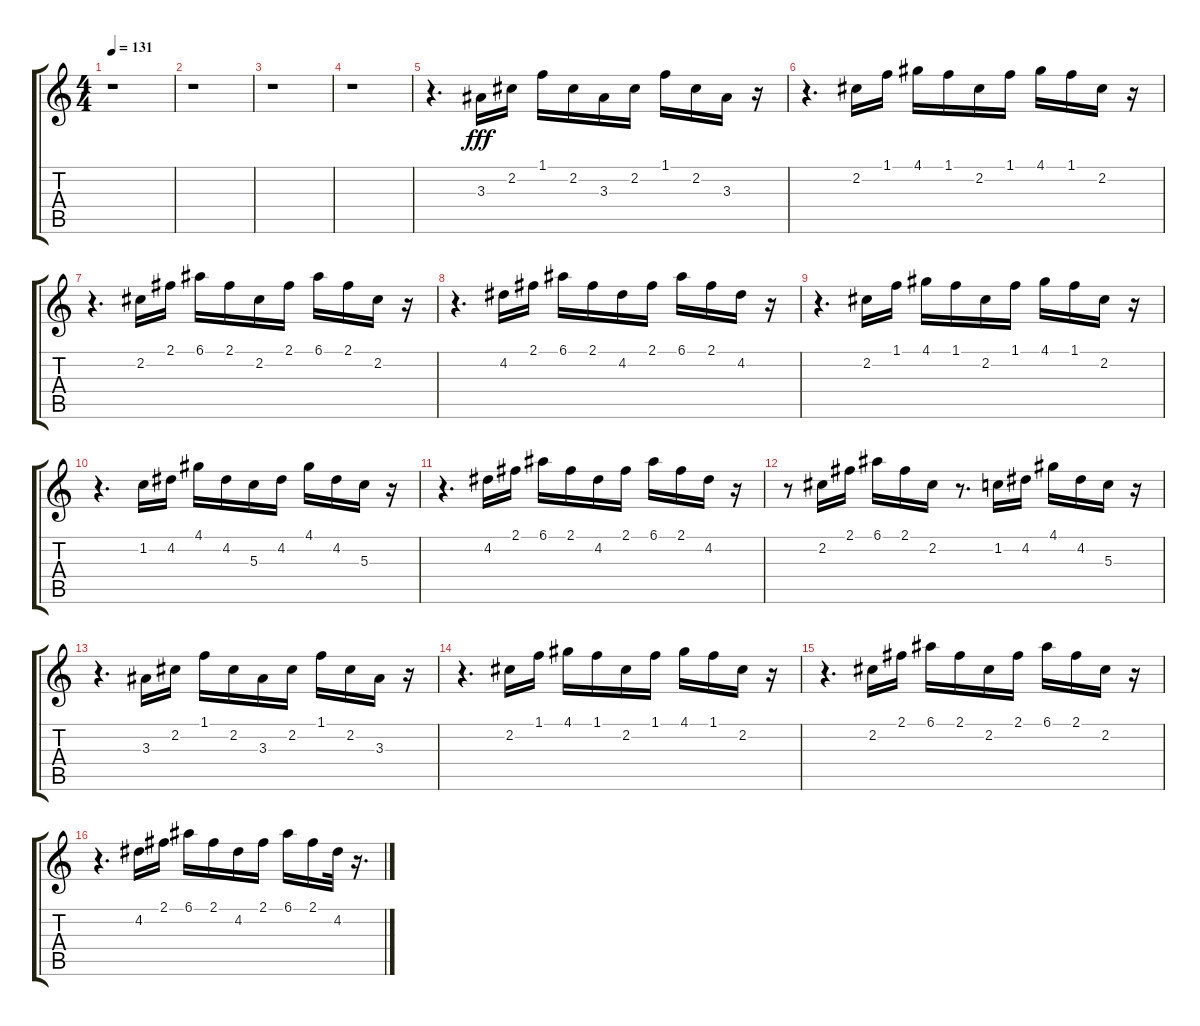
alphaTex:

\track "" {instrument electricguitarmuted}
\staff {score tabs}
\tuning (E4 B3 G3 D3 A2 E2) {hide}
\ts (4 4)
\tempo 131
\clef g2
\ks c
r.1{dy fff} |
r.1 |
r.1 |
r.1 |
r.4{d} 3.3.16{volume 12} 2.2.16 1.1.16 2.2.16 3.3.16 2.2.16 1.1.16 2.2.16 3.3.16 r.16 |
r.4{d} 2.2.16 1.1.16 4.1.16 1.1.16 2.2.16 1.1.16 4.1.16 1.1.16 2.2.16 r.16 |
r.4{d} 2.2.16 2.1.16 6.1.16 2.1.16 2.2.16 2.1.16 6.1.16 2.1.16 2.2.16 r.16 |
r.4{d} 4.2.16 2.1.16 6.1.16 2.1.16 4.2.16 2.1.16 6.1.16 2.1.16 4.2.16 r.16 |
r.4{d} 2.2.16 1.1.16 4.1.16 1.1.16 2.2.16 1.1.16 4.1.16 1.1.16 2.2.16 r.16 |
r.4{d} 1.2.16 4.2.16 4.1.16 4.2.16 5.3.16 4.2.16 4.1.16 4.2.16 5.3.16 r.16 |
r.4{d} 4.2.16 2.1.16 6.1.16 2.1.16 4.2.16 2.1.16 6.1.16 2.1.16 4.2.16 r.16 |
r.8 2.2.16 2.1.16 6.1.16 2.1.16 2.2.16 r.8{d} 1.2.16 4.2.16 4.1.16 4.2.16 5.3.16 r.16 |
r.4{d} 3.3.16 2.2.16 1.1.16 2.2.16 3.3.16 2.2.16 1.1.16 2.2.16 3.3.16 r.16 |
r.4{d} 2.2.16 1.1.16 4.1.16 1.1.16 2.2.16 1.1.16 4.1.16 1.1.16 2.2.16 r.16 |
r.4{d} 2.2.16 2.1.16 6.1.16 2.1.16 2.2.16 2.1.16 6.1.16 2.1.16 2.2.16 r.16 |
r.4{d} 4.2.16 2.1.16 6.1.16 2.1.16 4.2.16 2.1.16 6.1.16 2.1.16 4.2.32 r.16{d}
